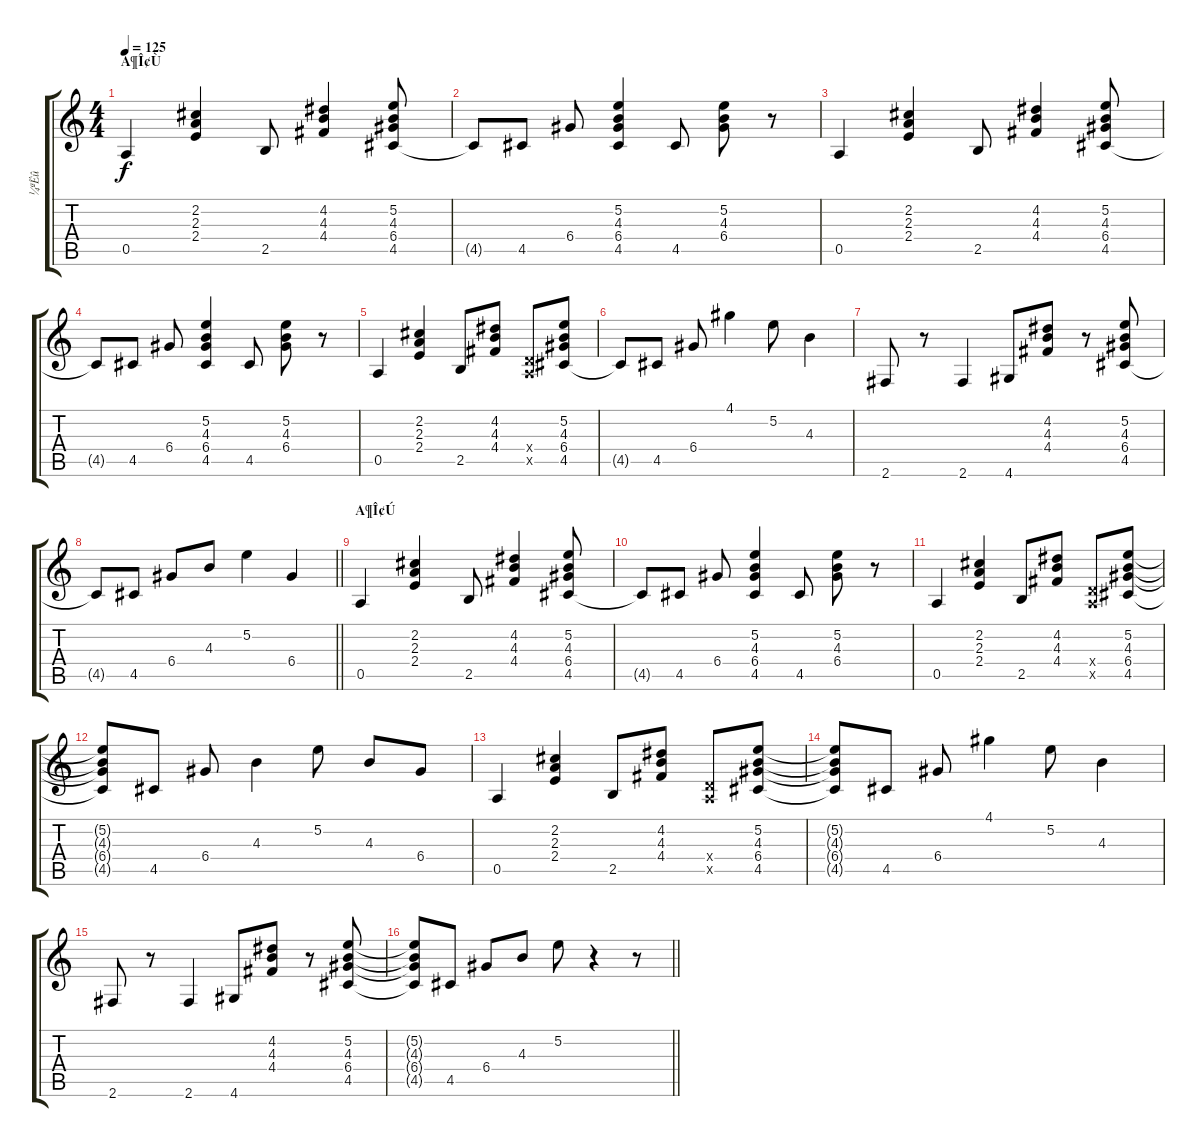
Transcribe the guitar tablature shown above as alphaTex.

\track ("¼ªËû" "¼ªËû") {instrument acousticguitarsteel}
\staff {score tabs}
\tuning (E4 B3 G3 D3 A2 E2) {hide}
\ts (4 4)
\section ("" "A¶Î¢Ù")
\tempo 125
\clef g2
\ks c
0.5.4{dy f} (2.2 2.3 2.4).4 2.5.8 (4.2 4.3 4.4).4 (5.2 4.3 6.4 4.5).8 |
4.5{t}.8 4.5.8 6.4.8 (5.2 4.3 6.4 4.5).4 4.5.8 (5.2 4.3 6.4).8 r.8 |
0.5.4 (2.2 2.3 2.4).4 2.5.8 (4.2 4.3 4.4).4 (5.2 4.3 6.4 4.5).8 |
4.5{t}.8 4.5.8 6.4.8 (5.2 4.3 6.4 4.5).4 4.5.8 (5.2 4.3 6.4).8 r.8 |
0.5.4 (2.2 2.3 2.4).4 2.5.8 (4.2 4.3 4.4).8 (0.4{x} 0.5{x}).8 (5.2 4.3 6.4 4.5).8 |
4.5{t}.8 4.5.8 6.4.8 4.1.4 5.2.8 4.3.4 |
2.6.8 r.8 2.6.4 4.6.8 (4.2 4.3 4.4).8 r.8 (5.2 4.3 6.4 4.5).8 |
\barLineRight lightlight
4.5{t}.8 4.5.8 6.4.8 4.3.8 5.2.4 6.4.4 |
\section ("" "A¶Î¢Ú")
0.5.4 (2.2 2.3 2.4).4 2.5.8 (4.2 4.3 4.4).4 (5.2 4.3 6.4 4.5).8 |
4.5{t}.8 4.5.8 6.4.8 (5.2 4.3 6.4 4.5).4 4.5.8 (5.2 4.3 6.4).8 r.8 |
0.5.4 (2.2 2.3 2.4).4 2.5.8 (4.2 4.3 4.4).8 (0.4{x} 0.5{x}).8 (5.2 4.3 6.4 4.5).8 |
(5.2{t} 4.3{t} 6.4{t} 4.5{t}).8 4.5.8 6.4.8 4.3.4 5.2.8 4.3.8 6.4.8 |
0.5.4 (2.2 2.3 2.4).4 2.5.8 (4.2 4.3 4.4).8 (0.4{x} 0.5{x}).8 (5.2 4.3 6.4 4.5).8 |
(5.2{t} 4.3{t} 6.4{t} 4.5{t}).8 4.5.8 6.4.8 4.1.4 5.2.8 4.3.4 |
2.6.8 r.8 2.6.4 4.6.8 (4.2 4.3 4.4).8 r.8 (5.2 4.3 6.4 4.5).8 |
\barLineRight lightlight
(5.2{t} 4.3{t} 6.4{t} 4.5{t}).8 4.5.8 6.4.8 4.3.8 5.2.8 r.4 r.8
